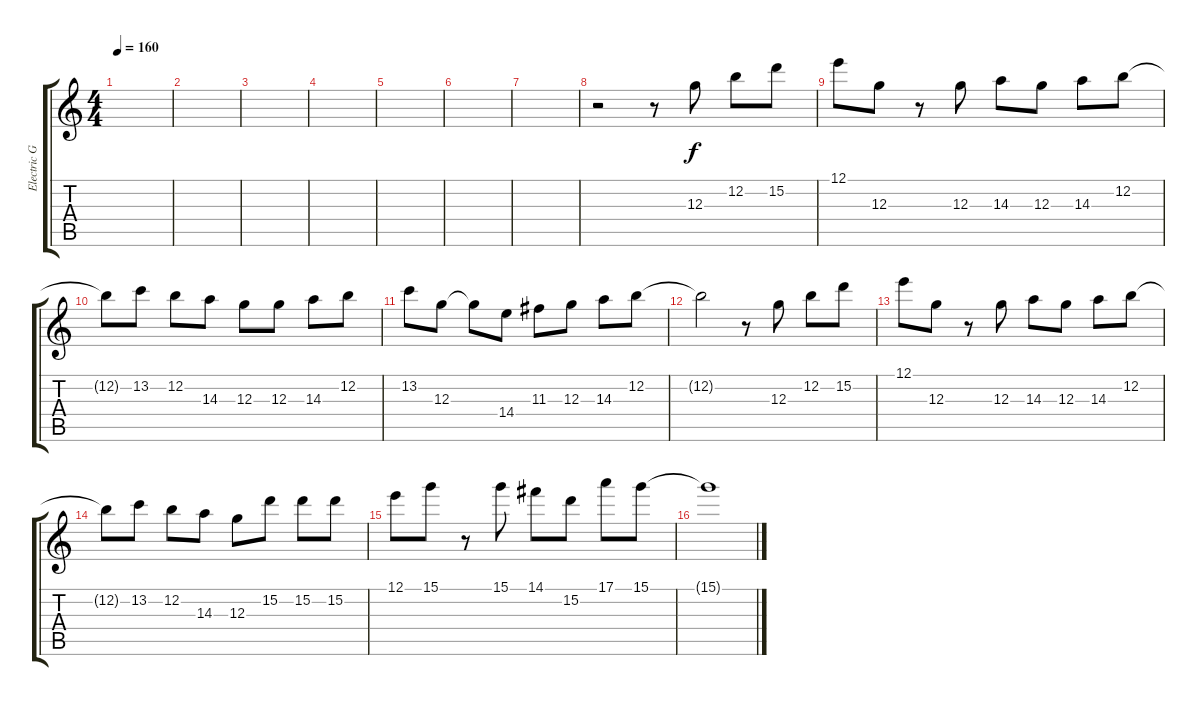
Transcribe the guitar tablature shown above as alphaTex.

\track ("Electric Guitar" "Electric G") {instrument electricguitarclean}
\staff {score tabs}
\tuning (E4 B3 G3 D3 A2 E2) {hide}
\ts (4 4)
\tempo 160
\clef g2
\ks c
|
|
|
|
|
|
|
r.2 r.8 12.3.8 12.2.8 15.2.8 |
12.1.8 12.3.8 r.8 12.3.8 14.3.8 12.3.8 14.3.8 12.2.8 |
12.2{t}.8 13.2.8 12.2.8 14.3.8 12.3.8 12.3.8 14.3.8 12.2.8 |
13.2.8 12.3.8 12.3{t}.8 14.4.8 11.3.8 12.3.8 14.3.8 12.2.8 |
12.2{t}.2 r.8 12.3.8 12.2.8 15.2.8 |
12.1.8 12.3.8 r.8 12.3.8 14.3.8 12.3.8 14.3.8 12.2.8 |
12.2{t}.8 13.2.8 12.2.8 14.3.8 12.3.8 15.2.8 15.2.8 15.2.8 |
12.1.8 15.1.8 r.8 15.1.8 14.1.8 15.2.8 17.1.8 15.1.8 |
15.1{t}.1
